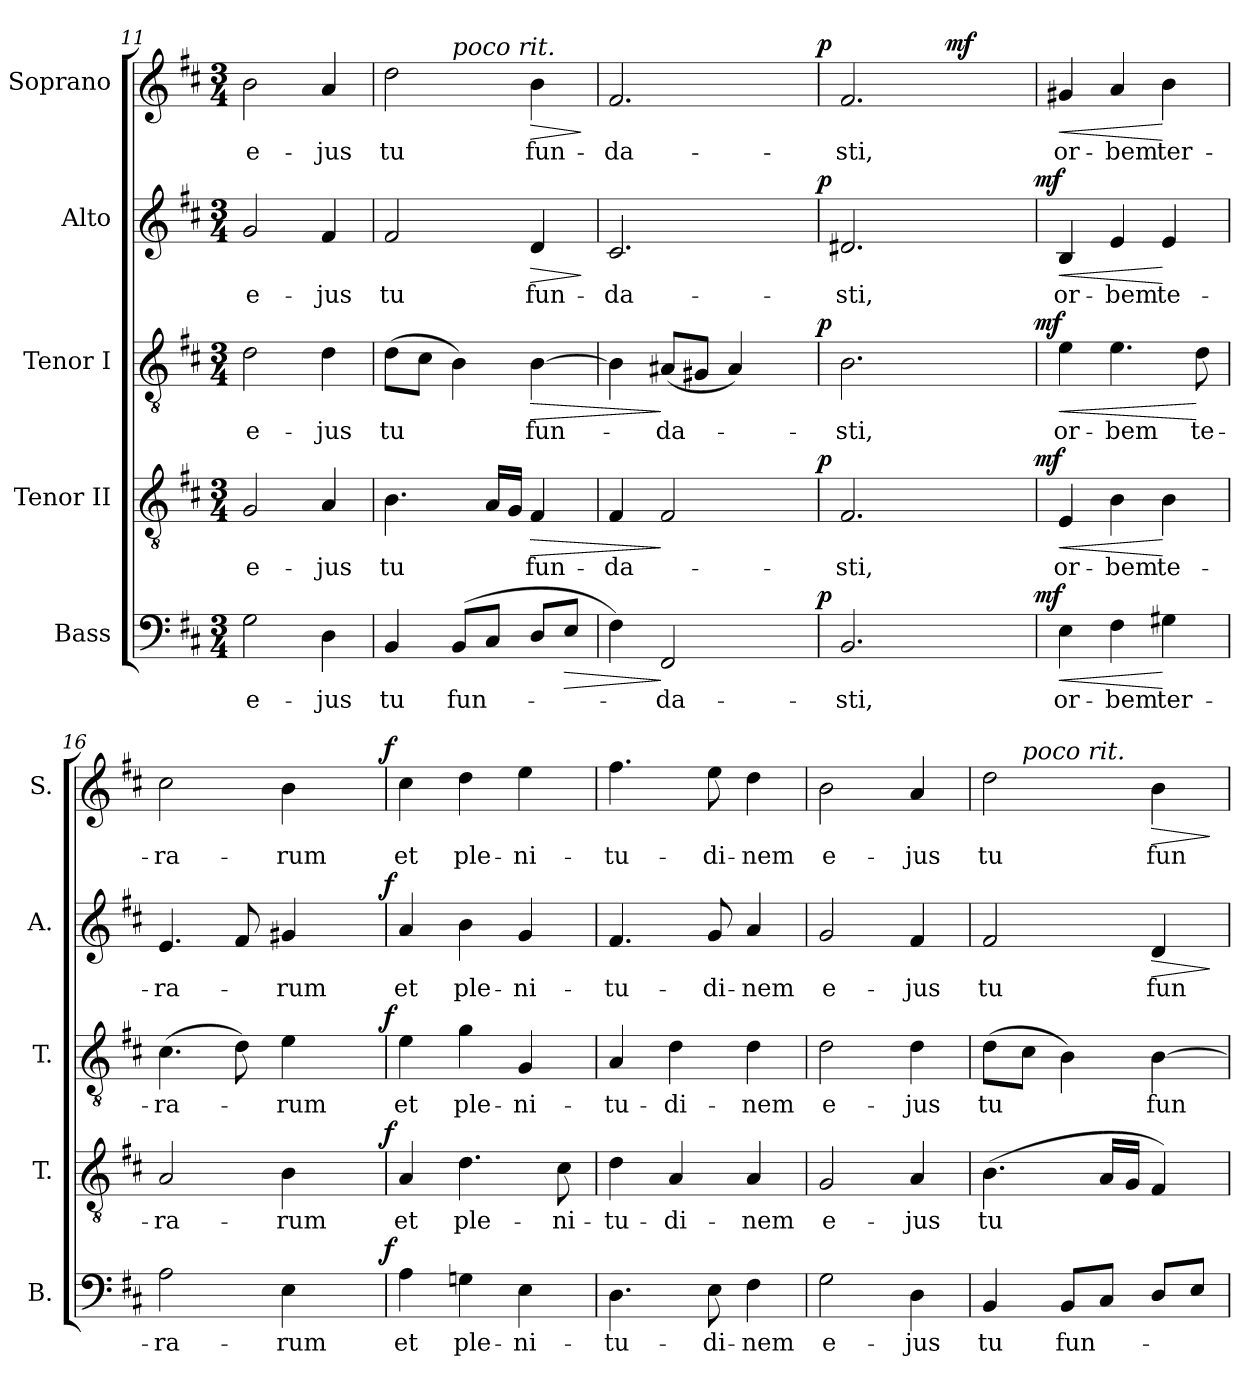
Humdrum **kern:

**kern	**text	**dynam	**kern	**text	**dynam	**kern	**text	**dynam	**kern	**text	**dynam	**kern	**text	**dynam
*part5	*part5	*part5	*part4	*part4	*part4	*part3	*part3	*part3	*part2	*part2	*part2	*part1	*part1	*part1
*staff5	*staff5	*staff5	*staff4	*staff4	*staff4	*staff3	*staff3	*staff3	*staff2	*staff2	*staff2	*staff1	*staff1	*staff1
*I"Bass	*	*	*I"Tenor II	*	*	*I"Tenor I	*	*	*I"Alto	*	*	*I"Soprano	*	*
*I'B.	*	*	*I'T.	*	*	*I'T.	*	*	*I'A.	*	*	*I'S.	*	*
!!LO:PB:g=z
*clefF4	*	*	*clefGv2	*	*	*clefGv2	*	*	*clefG2	*	*	*clefG2	*	*
*	*	*	*ITrd7c12	*	*	*ITrd7c12	*	*	*	*	*	*	*	*
*k[f#c#]	*	*	*k[f#c#]	*	*	*k[f#c#]	*	*	*k[f#c#]	*	*	*k[f#c#]	*	*
*D:	*	*	*D:	*	*	*D:	*	*	*D:	*	*	*D:	*	*
*M3/4	*	*	*M3/4	*	*	*M3/4	*	*	*M3/4	*	*	*M3/4	*	*
=11	=11	=11	=11	=11	=11	=11	=11	=11	=11	=11	=11	=11	=11	=11
!	!LO:LY:b:color=#000000	!	!	!	!	!	!	!	!	!	!	!	!	!
!	!	!	!	!LO:LY:b:color=#000000	!	!	!	!	!	!	!	!	!	!
!	!	!	!	!	!	!	!LO:LY:b:color=#000000	!	!	!	!	!	!	!
!	!	!	!	!	!	!	!	!	!	!LO:LY:b:color=#000000	!	!	!	!
!	!	!	!	!	!	!	!	!	!	!	!	!	!LO:LY:b:color=#000000	!
2Gi\	e-	.	2GGi/	e-	.	2Di\	e-	.	2gi/	e-	.	2bi\	e-	.
!	!LO:LY:b:color=#000000	!	!	!	!	!	!	!	!	!	!	!	!	!
!	!	!	!	!LO:LY:b:color=#000000	!	!	!	!	!	!	!	!	!	!
!	!	!	!	!	!	!	!LO:LY:b:color=#000000	!	!	!	!	!	!	!
!	!	!	!	!	!	!	!	!	!	!LO:LY:b:color=#000000	!	!	!	!
!	!	!	!	!	!	!	!	!	!	!	!	!	!LO:LY:b:color=#000000	!
4Di\	-jus	.	4AAi/	-jus	.	4Di\	-jus	.	4f#i/	-jus	.	4ai/	-jus	.
=12	=12	=12	=12	=12	=12	=12	=12	=12	=12	=12	=12	=12	=12	=12
!	!LO:LY:b:color=#000000	!	!	!	!	!	!	!	!	!	!	!	!	!
!	!	!	!	!LO:LY:b:color=#000000	!	!	!	!	!	!	!	!	!	!
!	!	!	!	!	!	!	!LO:LY:b:color=#000000	!	!	!	!	!	!	!
!	!	!	!	!	!	!	!	!	!	!LO:LY:b:color=#000000	!	!	!	!
!	!	!	!	!	!	!	!	!	!	!	!	!	!LO:LY:b:color=#000000	!
*	*	*	*	*	*	*	*	*	*	*	*	*^	*	*
4BBi/	tu	.	4.BBi\	tu	.	(8Di\L	tu	.	2f#i/	tu	.	2ddi\	4ryy	tu	.
.	.	.	.	.	.	8C#i\J	.	.	.	.	.	.	.	.	.
!	!	!	!	!	!	!	!	!	!	!	!	!	!LO:TX:a:i:t=poco rit.	!	!
!	!LO:LY:b:color=#000000	!	!	!	!	!	!	!	!	!	!	!	!	!	!
(8BBi/L	fun-	.	.	.	.	4BBi\)	.	.	.	.	.	.	2ryy	.	.
8C#i/J	.	.	16AAi/LL	.	.	.	.	.	.	.	.	.	.	.	.
.	.	.	16GGi/JJ	.	.	.	.	.	.	.	.	.	.	.	.
!	!	!	!	!LO:LY:b:color=#000000	!LO:HP:b	!	!	!	!	!	!	!	!	!	!
!	!	!	!	!	!	!	!LO:LY:b:color=#000000	!LO:HP:b	!	!	!	!	!	!	!
!	!	!	!	!	!	!	!	!	!	!LO:LY:b:color=#000000	!LO:HP:b	!	!	!	!
!	!	!	!	!	!	!	!	!	!	!	!	!	!	!LO:LY:b:color=#000000	!LO:HP:b
8Di/L	.	.	4FF#i/	fun-	>	[4BBi\	fun-	>	4di/	fun-	>	4bi\	.	fun-	>
!	!	!LO:HP:b	!	!	!	!	!	!	!	!	!	!	!	!	!
8Ei/J	.	>	.	.	.	.	.	.	.	.	.	.	.	.	.
.	.	.	.	.	.	.	.	.	.	.	]	.	.	.	]
=13	=13	=13	=13	=13	=13	=13	=13	=13	=13	=13	=13	=13	=13	=13	=13
!	!	!	!	!LO:LY:b:color=#000000	!	!	!	!	!	!	!	!	!	!	!
!	!	!	!	!	!	!	!	!	!	!LO:LY:b:color=#000000	!	!	!	!	!
!	!	!	!	!	!	!	!	!	!	!	!	!	!	!LO:LY:b:color=#000000	!
*^	*	*	*^	*	*	*^	*	*	*^	*	*	*	*	*	*
4F#i\)	2ryy	.	.	4FF#i/	2ryy	-da-	.	4BBi\]	2ryy	.	.	2.c#i/	2ryy	-da-	.	2.f#i/	2ryy	-da-	.
!	!	!LO:LY:b:color=#000000	!	!	!	!	!	!	!	!	!	!	!	!	!	!	!	!	!
!	!	!	!	!	!	!	!	!	!	!LO:LY:b:color=#000000	!	!	!	!	!	!	!	!	!
2FF#i/	.	-da-	]	2FF#i/	.	.	]	(8AA#Xi/L	.	-da-	]	.	.	.	.	.	.	.	.
.	.	.	.	.	.	.	.	8GG#Xi/J	.	.	.	.	.	.	.	.	.	.	.
.	8ryy	.	.	.	8ryy	.	.	4AA#i/)	8ryy	.	.	.	8ryy	.	.	.	8ryy	.	.
.	16ryy	.	.	.	16ryy	.	.	.	16ryy	.	.	.	16ryy	.	.	.	16ryy	.	.
.	32ryy	.	.	.	32ryy	.	.	.	32ryy	.	.	.	32ryy	.	.	.	32ryy	.	.
.	64ryy	.	.	.	64ryy	.	.	.	64ryy	.	.	.	64ryy	.	.	.	64ryy	.	.
.	128...ryy	.	.	.	128...ryy	.	.	.	128...ryy	.	.	.	128...ryy	.	.	.	128...ryy	.	.
.	1024ryy	.	p	.	1024ryy	.	p	.	1024ryy	.	p	.	1024ryy	.	p	.	1024ryy	.	p
=14	=14	=14	=14	=14	=14	=14	=14	=14	=14	=14	=14	=14	=14	=14	=14	=14	=14	=14	=14
!	!	!LO:LY:b:color=#000000	!	!	!	!	!	!	!	!	!	!	!	!	!	!	!	!	!
!	!	!	!	!	!	!LO:LY:b:color=#000000	!	!	!	!	!	!	!	!	!	!	!	!	!
!	!	!	!	!	!	!	!	!	!	!LO:LY:b:color=#000000	!	!	!	!	!	!	!	!	!
!	!	!	!	!	!	!	!	!	!	!	!	!	!	!LO:LY:b:color=#000000	!	!	!	!	!
!	!	!	!	!	!	!	!	!	!	!	!	!	!	!	!	!	!	!LO:LY:b:color=#000000	!
2.BBi/	2ryy	-sti,	.	2.FF#i/	2ryy	-sti,	.	2.BBi\	2ryy	-sti,	.	2.d#Xi/	2ryy	-sti,	.	2.f#i/	2ryy	-sti,	.
.	8ryy	.	.	.	8ryy	.	.	.	8ryy	.	.	.	8ryy	.	.	.	32ryy	.	.
.	.	.	.	.	.	.	.	.	.	.	.	.	.	.	.	.	64ryy	.	.
.	.	.	.	.	.	.	.	.	.	.	.	.	.	.	.	.	512.ryy	.	.
.	.	.	.	.	.	.	.	.	.	.	.	.	.	.	.	.	8ryy	.	mf
.	16ryy	.	.	.	16ryy	.	.	.	16ryy	.	.	.	16ryy	.	.	.	.	.	.
.	.	.	.	.	.	.	.	.	.	.	.	.	.	.	.	.	16ryy	.	.
.	32ryy	.	.	.	32ryy	.	.	.	32ryy	.	.	.	32ryy	.	.	.	.	.	.
.	64ryy	.	.	.	64ryy	.	.	.	64ryy	.	.	.	64ryy	.	.	.	.	.	.
.	128...ryy	.	.	.	128...ryy	.	.	.	128...ryy	.	.	.	128...ryy	.	.	.	.	.	.
.	.	.	.	.	.	.	.	.	.	.	.	.	.	.	.	.	128ryy	.	.
.	.	.	.	.	.	.	.	.	.	.	.	.	.	.	.	.	256ryy	.	.
.	1024ryy	.	mf	.	1024ryy	.	mf	.	1024ryy	.	mf	.	1024ryy	.	mf	.	1024ryy	.	.
*v	*v	*	*	*	*	*	*	*v	*v	*	*	*v	*v	*	*	*v	*v	*	*
*	*	*	*v	*v	*	*	*	*	*	*	*	*	*	*	*
=15	=15	=15	=15	=15	=15	=15	=15	=15	=15	=15	=15	=15	=15	=15
*^	*	*	*^	*	*	*^	*	*	*^	*	*	*^	*	*
!	!	!LO:LY:b:color=#000000	!LO:HP:b	!	!	!	!	!	!	!	!	!	!	!	!	!	!	!	!
*v	*v	*	*	*	*	*	*	*v	*v	*	*	*v	*v	*	*	*v	*v	*	*
*	*	*	*v	*v	*	*	*	*	*	*	*	*	*	*	*
*^	*	*	*^	*	*	*^	*	*	*^	*	*	*^	*	*
!	!	!	!	!	!	!LO:LY:b:color=#000000	!LO:HP:b	!	!	!	!	!	!	!	!	!	!	!	!
*v	*v	*	*	*	*	*	*	*v	*v	*	*	*v	*v	*	*	*v	*v	*	*
*	*	*	*v	*v	*	*	*	*	*	*	*	*	*	*	*
*^	*	*	*^	*	*	*^	*	*	*^	*	*	*^	*	*
!	!	!	!	!	!	!	!	!	!	!LO:LY:b:color=#000000	!LO:HP:b	!	!	!	!	!	!	!	!
*v	*v	*	*	*	*	*	*	*v	*v	*	*	*v	*v	*	*	*v	*v	*	*
*	*	*	*v	*v	*	*	*	*	*	*	*	*	*	*	*
*^	*	*	*^	*	*	*^	*	*	*^	*	*	*^	*	*
!	!	!	!	!	!	!	!	!	!	!	!	!	!	!LO:LY:b:color=#000000	!LO:HP:b	!	!	!	!
*v	*v	*	*	*	*	*	*	*v	*v	*	*	*v	*v	*	*	*v	*v	*	*
*	*	*	*v	*v	*	*	*	*	*	*	*	*	*	*	*
*^	*	*	*^	*	*	*^	*	*	*^	*	*	*^	*	*
!	!	!	!	!	!	!	!	!	!	!	!	!	!	!	!	!LO:TX:a:i:t=a tempo	!	!	!
!	!	!	!	!	!	!	!	!	!	!	!	!	!	!	!	!	!	!LO:LY:b:color=#000000	!LO:HP:b
*v	*v	*	*	*	*	*	*	*v	*v	*	*	*v	*v	*	*	*v	*v	*	*
*	*	*	*v	*v	*	*	*	*	*	*	*	*	*	*	*
4Ei\	or-	<	4EEi/	or-	<	4Ei\	or-	<	4Bi/	or-	<	4g#Xi/	or-	<
!	!LO:LY:b:color=#000000	!	!	!	!	!	!	!	!	!	!	!	!	!
!	!	!	!	!LO:LY:b:color=#000000	!	!	!	!	!	!	!	!	!	!
!	!	!	!	!	!	!	!LO:LY:b:color=#000000	!	!	!	!	!	!	!
!	!	!	!	!	!	!	!	!	!	!LO:LY:b:color=#000000	!	!	!	!
!	!	!	!	!	!	!	!	!	!	!	!	!	!LO:LY:b:color=#000000	!
4F#i\	-bem	.	4BBi\	-bem	.	4.Ei\	-bem	.	4ei/	-bem	.	4ai/	-bem	.
!	!LO:LY:b:color=#000000	!	!	!	!	!	!	!	!	!	!	!	!	!
!	!	!	!	!LO:LY:b:color=#000000	!	!	!	!	!	!	!	!	!	!
!	!	!	!	!	!	!	!	!	!	!LO:LY:b:color=#000000	!	!	!	!
!	!	!	!	!	!	!	!	!	!	!	!	!	!LO:LY:b:color=#000000	!
4G#Xi\	ter-	[	4BBi\	te-	[	.	.	.	4ei/	te-	[	4bi\	ter-	[
!	!	!	!	!	!	!	!LO:LY:b:color=#000000	!	!	!	!	!	!	!
.	.	.	.	.	.	8Di\	te-	[	.	.	.	.	.	.
=16	=16	=16	=16	=16	=16	=16	=16	=16	=16	=16	=16	=16	=16	=16
!	!LO:LY:b:color=#000000	!	!	!	!	!	!	!	!	!	!	!	!	!
!	!	!	!	!LO:LY:b:color=#000000	!	!	!	!	!	!	!	!	!	!
!	!	!	!	!	!	!	!LO:LY:b:color=#000000	!	!	!	!	!	!	!
!	!	!	!	!	!	!	!	!	!	!LO:LY:b:color=#000000	!	!	!	!
!	!	!	!	!	!	!	!	!	!	!	!	!	!LO:LY:b:color=#000000	!
*^	*	*	*^	*	*	*^	*	*	*^	*	*	*^	*	*
2Ai\	2ryy	-ra-	.	2AAi/	2ryy	-ra-	.	(4.C#i\	2ryy	-ra-	.	4.ei/	2ryy	-ra-	.	2cc#i\	2ryy	-ra-	.
.	.	.	.	.	.	.	.	8Di\)	.	.	.	8f#i/	.	.	.	.	.	.	.
!	!	!LO:LY:b:color=#000000	!	!	!	!	!	!	!	!	!	!	!	!	!	!	!	!	!
!	!	!	!	!	!	!LO:LY:b:color=#000000	!	!	!	!	!	!	!	!	!	!	!	!	!
!	!	!	!	!	!	!	!	!	!	!LO:LY:b:color=#000000	!	!	!	!	!	!	!	!	!
!	!	!	!	!	!	!	!	!	!	!	!	!	!	!LO:LY:b:color=#000000	!	!	!	!	!
!	!	!	!	!	!	!	!	!	!	!	!	!	!	!	!	!	!	!LO:LY:b:color=#000000	!
4Ei\	8ryy	-rum	.	4BBi\	8ryy	-rum	.	4Ei\	8ryy	-rum	.	4g#Xi/	8ryy	-rum	.	4bi\	8ryy	-rum	.
.	16ryy	.	.	.	16ryy	.	.	.	16ryy	.	.	.	16ryy	.	.	.	16ryy	.	.
.	32ryy	.	.	.	32ryy	.	.	.	32ryy	.	.	.	32ryy	.	.	.	32ryy	.	.
.	64ryy	.	.	.	64ryy	.	.	.	64ryy	.	.	.	64ryy	.	.	.	64ryy	.	.
.	128...ryy	.	.	.	128...ryy	.	.	.	128...ryy	.	.	.	128...ryy	.	.	.	128...ryy	.	.
.	1024ryy	.	f	.	1024ryy	.	f	.	1024ryy	.	f	.	1024ryy	.	f	.	1024ryy	.	f
*v	*v	*	*	*	*	*	*	*v	*v	*	*	*v	*v	*	*	*v	*v	*	*
*	*	*	*v	*v	*	*	*	*	*	*	*	*	*	*	*
=17	=17	=17	=17	=17	=17	=17	=17	=17	=17	=17	=17	=17	=17	=17
*^	*	*	*^	*	*	*^	*	*	*^	*	*	*^	*	*
!	!	!LO:LY:b:color=#000000	!	!	!	!	!	!	!	!	!	!	!	!	!	!	!	!	!
*v	*v	*	*	*	*	*	*	*v	*v	*	*	*v	*v	*	*	*v	*v	*	*
*	*	*	*v	*v	*	*	*	*	*	*	*	*	*	*	*
*^	*	*	*^	*	*	*^	*	*	*^	*	*	*^	*	*
!	!	!	!	!	!	!LO:LY:b:color=#000000	!	!	!	!	!	!	!	!	!	!	!	!	!
*v	*v	*	*	*	*	*	*	*v	*v	*	*	*v	*v	*	*	*v	*v	*	*
*	*	*	*v	*v	*	*	*	*	*	*	*	*	*	*	*
*^	*	*	*^	*	*	*^	*	*	*^	*	*	*^	*	*
!	!	!	!	!	!	!	!	!	!	!LO:LY:b:color=#000000	!	!	!	!	!	!	!	!	!
*v	*v	*	*	*	*	*	*	*v	*v	*	*	*v	*v	*	*	*v	*v	*	*
*	*	*	*v	*v	*	*	*	*	*	*	*	*	*	*	*
*^	*	*	*^	*	*	*^	*	*	*^	*	*	*^	*	*
!	!	!	!	!	!	!	!	!	!	!	!	!	!	!LO:LY:b:color=#000000	!	!	!	!	!
*v	*v	*	*	*	*	*	*	*v	*v	*	*	*v	*v	*	*	*v	*v	*	*
*	*	*	*v	*v	*	*	*	*	*	*	*	*	*	*	*
*^	*	*	*^	*	*	*^	*	*	*^	*	*	*^	*	*
!	!	!	!	!	!	!	!	!	!	!	!	!	!	!	!	!	!	!LO:LY:b:color=#000000	!
*v	*v	*	*	*	*	*	*	*v	*v	*	*	*v	*v	*	*	*v	*v	*	*
*	*	*	*v	*v	*	*	*	*	*	*	*	*	*	*	*
4Ai\	et	.	4AAi/	et	.	4Ei\	et	.	4ai/	et	.	4cc#i\	et	.
!	!LO:LY:b:color=#000000	!	!	!	!	!	!	!	!	!	!	!	!	!
!	!	!	!	!LO:LY:b:color=#000000	!	!	!	!	!	!	!	!	!	!
!	!	!	!	!	!	!	!LO:LY:b:color=#000000	!	!	!	!	!	!	!
!	!	!	!	!	!	!	!	!	!	!LO:LY:b:color=#000000	!	!	!	!
!	!	!	!	!	!	!	!	!	!	!	!	!	!LO:LY:b:color=#000000	!
4Gni\	ple-	.	4.Di\	ple-	.	4Gi\	ple-	.	4bi\	ple-	.	4ddi\	ple-	.
!	!LO:LY:b:color=#000000	!	!	!	!	!	!	!	!	!	!	!	!	!
!	!	!	!	!	!	!	!LO:LY:b:color=#000000	!	!	!	!	!	!	!
!	!	!	!	!	!	!	!	!	!	!LO:LY:b:color=#000000	!	!	!	!
!	!	!	!	!	!	!	!	!	!	!	!	!	!LO:LY:b:color=#000000	!
4Ei\	-ni-	.	.	.	.	4GGi/	-ni-	.	4gi/	-ni-	.	4eei\	-ni-	.
!	!	!	!	!LO:LY:b:color=#000000	!	!	!	!	!	!	!	!	!	!
.	.	.	8C#i\	-ni-	.	.	.	.	.	.	.	.	.	.
!!LO:LB:g=z
=18	=18	=18	=18	=18	=18	=18	=18	=18	=18	=18	=18	=18	=18	=18
!	!LO:LY:b:color=#000000	!	!	!	!	!	!	!	!	!	!	!	!	!
!	!	!	!	!LO:LY:b:color=#000000	!	!	!	!	!	!	!	!	!	!
!	!	!	!	!	!	!	!LO:LY:b:color=#000000	!	!	!	!	!	!	!
!	!	!	!	!	!	!	!	!	!	!LO:LY:b:color=#000000	!	!	!	!
!	!	!	!	!	!	!	!	!	!	!	!	!	!LO:LY:b:color=#000000	!
4.Di\	-tu-	.	4Di\	-tu-	.	4AAi/	-tu-	.	4.f#i/	-tu-	.	4.ff#i\	-tu-	.
!	!	!	!	!LO:LY:b:color=#000000	!	!	!	!	!	!	!	!	!	!
!	!	!	!	!	!	!	!LO:LY:b:color=#000000	!	!	!	!	!	!	!
.	.	.	4AAi/	-di-	.	4Di\	-di-	.	.	.	.	.	.	.
!	!LO:LY:b:color=#000000	!	!	!	!	!	!	!	!	!	!	!	!	!
!	!	!	!	!	!	!	!	!	!	!LO:LY:b:color=#000000	!	!	!	!
!	!	!	!	!	!	!	!	!	!	!	!	!	!LO:LY:b:color=#000000	!
8Ei\	-di-	.	.	.	.	.	.	.	8gi/	-di-	.	8eei\	-di-	.
!	!LO:LY:b:color=#000000	!	!	!	!	!	!	!	!	!	!	!	!	!
!	!	!	!	!LO:LY:b:color=#000000	!	!	!	!	!	!	!	!	!	!
!	!	!	!	!	!	!	!LO:LY:b:color=#000000	!	!	!	!	!	!	!
!	!	!	!	!	!	!	!	!	!	!LO:LY:b:color=#000000	!	!	!	!
!	!	!	!	!	!	!	!	!	!	!	!	!	!LO:LY:b:color=#000000	!
4F#i\	-nem	.	4AAi/	-nem	.	4Di\	-nem	.	4ai/	-nem	.	4ddi\	-nem	.
=19	=19	=19	=19	=19	=19	=19	=19	=19	=19	=19	=19	=19	=19	=19
!	!LO:LY:b:color=#000000	!	!	!	!	!	!	!	!	!	!	!	!	!
!	!	!	!	!LO:LY:b:color=#000000	!	!	!	!	!	!	!	!	!	!
!	!	!	!	!	!	!	!LO:LY:b:color=#000000	!	!	!	!	!	!	!
!	!	!	!	!	!	!	!	!	!	!LO:LY:b:color=#000000	!	!	!	!
!	!	!	!	!	!	!	!	!	!	!	!	!	!LO:LY:b:color=#000000	!
2Gi\	e-	.	2GGi/	e-	.	2Di\	e-	.	2gi/	e-	.	2bi\	e-	.
!	!LO:LY:b:color=#000000	!	!	!	!	!	!	!	!	!	!	!	!	!
!	!	!	!	!LO:LY:b:color=#000000	!	!	!	!	!	!	!	!	!	!
!	!	!	!	!	!	!	!LO:LY:b:color=#000000	!	!	!	!	!	!	!
!	!	!	!	!	!	!	!	!	!	!LO:LY:b:color=#000000	!	!	!	!
!	!	!	!	!	!	!	!	!	!	!	!	!	!LO:LY:b:color=#000000	!
4Di\	-jus	.	4AAi/	-jus	.	4Di\	-jus	.	4f#i/	-jus	.	4ai/	-jus	.
=20	=20	=20	=20	=20	=20	=20	=20	=20	=20	=20	=20	=20	=20	=20
!	!LO:LY:b:color=#000000	!	!	!	!	!	!	!	!	!	!	!	!	!
!	!	!	!	!LO:LY:b:color=#000000	!	!	!	!	!	!	!	!	!	!
!	!	!	!	!	!	!	!LO:LY:b:color=#000000	!	!	!	!	!	!	!
!	!	!	!	!	!	!	!	!	!	!LO:LY:b:color=#000000	!	!	!	!
!	!	!	!	!	!	!	!	!	!	!	!	!	!LO:LY:b:color=#000000	!
*	*	*	*	*	*	*	*	*	*	*	*	*^	*	*
4BBi/	tu	.	(4.BBi\	tu	.	(8Di\L	tu	.	2f#i/	tu	.	2ddi\	8ryy	tu	.
!	!	!	!	!	!	!	!	!	!	!	!	!	!LO:TX:a:i:t=poco rit.	!	!
.	.	.	.	.	.	8C#i\J	.	.	.	.	.	.	2ryy	.	.
!	!LO:LY:b:color=#000000	!	!	!	!	!	!	!	!	!	!	!	!	!	!
8BBi/L	fun-	.	.	.	.	4BBi\)	.	.	.	.	.	.	.	.	.
8C#i/J	.	.	16AAi/LL	.	.	.	.	.	.	.	.	.	.	.	.
.	.	.	16GGi/JJ	.	.	.	.	.	.	.	.	.	.	.	.
!	!	!	!	!	!	!	!LO:LY:b:color=#000000	!	!	!	!	!	!	!	!
!	!	!	!	!	!	!	!	!	!	!LO:LY:b:color=#000000	!LO:HP:b	!	!	!	!
!	!	!	!	!	!	!	!	!	!	!	!	!	!	!LO:LY:b:color=#000000	!LO:HP:b
8Di/L	.	.	4FF#i/)	.	.	[4BBi\	fun-	.	4di/	fun-	>	4bi\	.	fun-	>
8Ei/J	.	.	.	.	.	.	.	.	.	.	.	.	8ryy	.	.
.	.	.	.	.	.	.	.	.	.	.	]	.	.	.	]
*	*	*	*	*	*	*	*	*	*	*	*	*v	*v	*	*
=	=	=	=	=	=	=	=	=	=	=	=	=	=	=
*-	*-	*-	*-	*-	*-	*-	*-	*-	*-	*-	*-	*-	*-	*-
